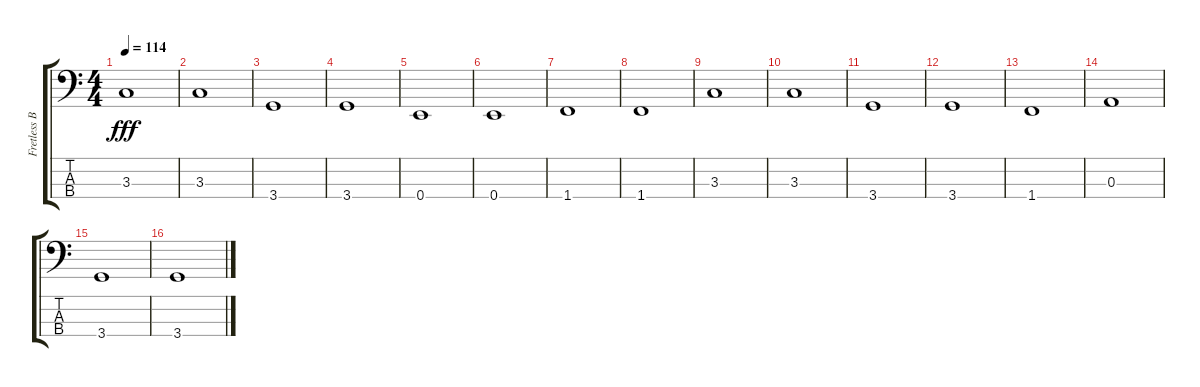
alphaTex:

\track ("Fretless Bass" "Fretless B") {instrument fretlessbass}
\staff {score tabs}
\tuning (G2 D2 A1 E1) {hide}
\ts (4 4)
\tempo 114
\clef f4
\ks c
3.3.1{dy fff} |
3.3.1 |
3.4.1 |
3.4.1 |
0.4.1 |
0.4.1 |
1.4.1 |
1.4.1 |
3.3.1 |
3.3.1 |
3.4.1 |
3.4.1 |
1.4.1 |
0.3.1 |
3.4.1 |
3.4.1
